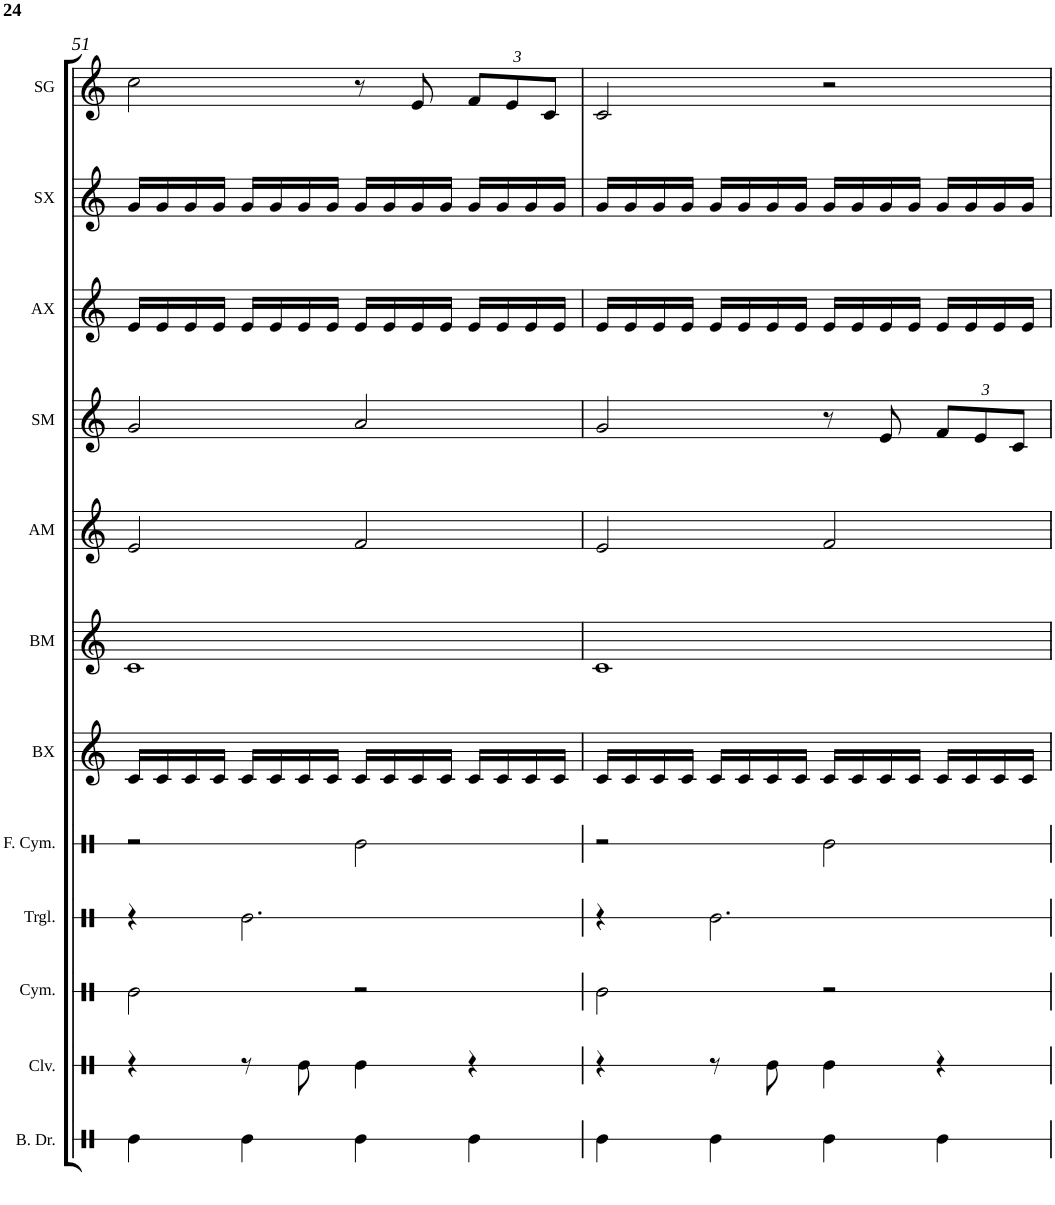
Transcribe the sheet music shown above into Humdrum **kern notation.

**kern	**kern	**kern	**kern	**kern	**kern	**kern	**kern	**kern	**kern	**kern	**kern
*part12	*part11	*part10	*part9	*part8	*part7	*part6	*part5	*part4	*part3	*part2	*part1
*staff12	*staff11	*staff10	*staff9	*staff8	*staff7	*staff6	*staff5	*staff4	*staff3	*staff2	*staff1
*I"Bass Drum	*I"Claves	*I"Cymbals	*I"Triangle	*I"Finger Cymbals	*I"Bass Xylophone	*I"Bass Metallophone	*I"Alto Metallophone	*I"Soprano Metallophone	*I"Alto Xylophone	*I"Soprano Xylophone	*I"Soprano Glockenspiel
*I'B. Dr.	*I'Clv.	*I'Cym.	*I'Trgl.	*I'F. Cym.	*I'BX	*I'BM	*I'AM	*I'SM	*I'AX	*I'SX	*I'SG
!!LO:PB:g=z
*clefX	*clefX	*clefX	*clefX	*clefX	*clefG2	*clefG2	*clefG2	*clefG2	*clefG2	*clefG2	*clefG2
*	*	*	*	*	*Trd7c12	*Trd7c12	*	*Trd-7c-12	*	*Trd-7c-12	*Trd-14c-24
*k[]	*k[]	*k[]	*k[]	*k[]	*k[]	*k[]	*k[]	*k[]	*k[]	*k[]	*k[]
*M4/4	*M4/4	*M4/4	*M4/4	*M4/4	*M4/4	*M4/4	*M4/4	*M4/4	*M4/4	*M4/4	*M4/4
=51	=51	=51	=51	=51	=51	=51	=51	=51	=51	=51	=51
4Re\	4r	2Re\	4r	2r	16c/LL	1c	2e/	2g/	16e/LL	16g/LL	2cc\
.	.	.	.	.	16c/	.	.	.	16e/	16g/	.
.	.	.	.	.	16c/	.	.	.	16e/	16g/	.
.	.	.	.	.	16c/JJ	.	.	.	16e/JJ	16g/JJ	.
4Re\	8r	.	2.Re\	.	16c/LL	.	.	.	16e/LL	16g/LL	.
.	.	.	.	.	16c/	.	.	.	16e/	16g/	.
.	8Re\	.	.	.	16c/	.	.	.	16e/	16g/	.
.	.	.	.	.	16c/JJ	.	.	.	16e/JJ	16g/JJ	.
4Re\	4Re\	2r	.	2Re\	16c/LL	.	2f/	2a/	16e/LL	16g/LL	8r
.	.	.	.	.	16c/	.	.	.	16e/	16g/	.
.	.	.	.	.	16c/	.	.	.	16e/	16g/	8e/
.	.	.	.	.	16c/JJ	.	.	.	16e/JJ	16g/JJ	.
*	*	*	*	*	*	*	*	*	*	*	*Xbrackettup
4Re\	4r	.	.	.	16c/LL	.	.	.	16e/LL	16g/LL	12f/L
.	.	.	.	.	16c/	.	.	.	16e/	16g/	.
.	.	.	.	.	.	.	.	.	.	.	12e/
.	.	.	.	.	16c/	.	.	.	16e/	16g/	.
.	.	.	.	.	.	.	.	.	.	.	12c/J
.	.	.	.	.	16c/JJ	.	.	.	16e/JJ	16g/JJ	.
=52	=52	=52	=52	=52	=52	=52	=52	=52	=52	=52	=52
4Re\	4r	2Re\	4r	2r	16c/LL	1c	2e/	2g/	16e/LL	16g/LL	2c/
.	.	.	.	.	16c/	.	.	.	16e/	16g/	.
.	.	.	.	.	16c/	.	.	.	16e/	16g/	.
.	.	.	.	.	16c/JJ	.	.	.	16e/JJ	16g/JJ	.
4Re\	8r	.	2.Re\	.	16c/LL	.	.	.	16e/LL	16g/LL	.
.	.	.	.	.	16c/	.	.	.	16e/	16g/	.
.	8Re\	.	.	.	16c/	.	.	.	16e/	16g/	.
.	.	.	.	.	16c/JJ	.	.	.	16e/JJ	16g/JJ	.
4Re\	4Re\	2r	.	2Re\	16c/LL	.	2f/	8r	16e/LL	16g/LL	2r
.	.	.	.	.	16c/	.	.	.	16e/	16g/	.
.	.	.	.	.	16c/	.	.	8e/	16e/	16g/	.
.	.	.	.	.	16c/JJ	.	.	.	16e/JJ	16g/JJ	.
*	*	*	*	*	*	*	*	*Xbrackettup	*	*	*
4Re\	4r	.	.	.	16c/LL	.	.	12f/L	16e/LL	16g/LL	.
.	.	.	.	.	16c/	.	.	.	16e/	16g/	.
.	.	.	.	.	.	.	.	12e/	.	.	.
.	.	.	.	.	16c/	.	.	.	16e/	16g/	.
.	.	.	.	.	.	.	.	12c/J	.	.	.
.	.	.	.	.	16c/JJ	.	.	.	16e/JJ	16g/JJ	.
=	=	=	=	=	=	=	=	=	=	=	=
*-	*-	*-	*-	*-	*-	*-	*-	*-	*-	*-	*-
